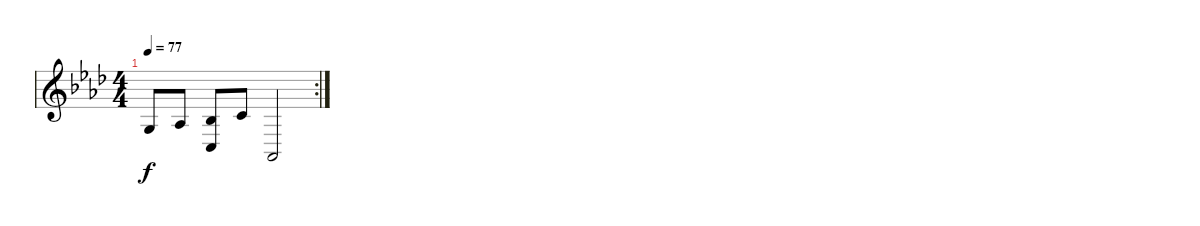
\track "" {instrument acousticgrandpiano}
\staff {score}
\tuning (E4 B3 G3 D3 A2 E2 B1) {hide}
\rc 2
\ts (4 4)
\tempo 77
\clef g2
\ks ab
0.3.8{dy f} 1.3.8 (3.3 3.5).8 1.2.8 4.6.2
